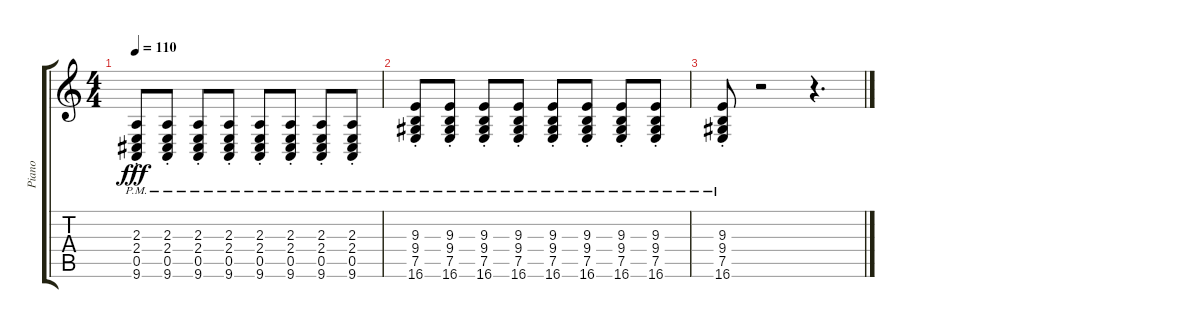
\track ("Piano" "Piano") {instrument acousticgrandpiano}
\staff {score tabs}
\tuning (E4 B3 G3 D3 A2 E2) {hide}
\ts (4 4)
\tempo 110
\clef g2
\ks c
(2.3{pm st} 2.4{pm st} 0.5{pm st} 9.6{pm st}).8{dy fff} (2.3{pm st} 2.4{pm st} 0.5{pm st} 9.6{pm st}).8 (2.3{pm st} 2.4{pm st} 0.5{pm st} 9.6{pm st}).8 (2.3{pm st} 2.4{pm st} 0.5{pm st} 9.6{pm st}).8 (2.3{pm st} 2.4{pm st} 0.5{pm st} 9.6{pm st}).8 (2.3{pm st} 2.4{pm st} 0.5{pm st} 9.6{pm st}).8 (2.3{pm st} 2.4{pm st} 0.5{pm st} 9.6{pm st}).8 (2.3{pm st} 2.4{pm st} 0.5{pm st} 9.6{pm st}).8 |
(9.3{pm st} 9.4{pm st} 7.5{pm st} 16.6).8 (9.3{pm st} 9.4{pm st} 7.5{pm st} 16.6).8 (9.3{pm st} 9.4{pm st} 7.5{pm st} 16.6).8 (9.3{pm st} 9.4{pm st} 7.5{pm st} 16.6).8 (9.3{pm st} 9.4{pm st} 7.5{pm st} 16.6).8 (9.3{pm st} 9.4{pm st} 7.5{pm st} 16.6).8 (9.3{pm st} 9.4{pm st} 7.5{pm st} 16.6).8 (9.3{pm st} 9.4{pm st} 7.5{pm st} 16.6).8 |
(9.3{pm st} 9.4{pm st} 7.5{pm st} 16.6).8 r.2 r.4{d}
